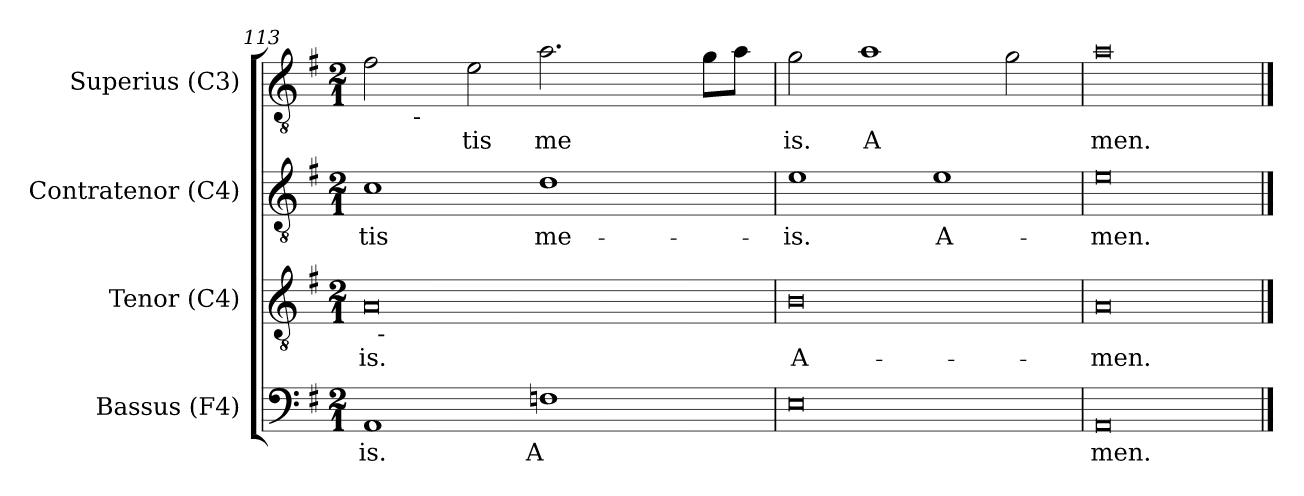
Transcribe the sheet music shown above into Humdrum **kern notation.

**kern	**text	**kern	**text	**kern	**text	**kern	**text
*part4	*part4	*part3	*part3	*part2	*part2	*part1	*part1
*staff4	*staff4	*staff3	*staff3	*staff2	*staff2	*staff1	*staff1
*I"Bassus (F4)	*	*I"Tenor (C4)	*	*I"Contratenor (C4)	*	*I"Superius (C3)	*
*I'B.	*	*I'T.	*	*I'C.	*	*I'S.	*
!!LO:PB:g=z
*clefF4	*	*clefGv2	*	*clefGv2	*	*clefGv2	*
*k[f#]	*	*k[f#]	*	*k[f#]	*	*k[f#]	*
*G:	*	*G:	*	*G:	*	*G:	*
*M2/1	*	*M2/1	*	*M2/1	*	*M2/1	*
=113	=113	=113	=113	=113	=113	=113	=113
!	!LO:LY:b:cj	!	!LO:LY:b:cj	!	!LO:LY:b:cj	!	!LO:LY:b:cj
*	*	*^	*	*	*	*^	*
1AA	-is.	0A	32ryy	-is.	1c	-tis	2f#\	8.ryy	--
!	!	!	!LO:TX:b:t=-	!	!	!	!	!	!
.	.	.	1ryy	.	.	.	.	.	.
!	!	!	!	!	!	!	!	!LO:TX:b:t=-	!
.	.	.	.	.	.	.	.	1ryy	.
!	!	!	!	!	!	!	!	!	!LO:LY:b:cj
.	.	.	.	.	.	.	2e\	.	-tis
!	!LO:LY:b:cj	!	!	!	!	!LO:LY:b:cj	!	!	!LO:LY:b:cj
1F	A-	.	.	.	1d	me-	2.a\	.	me-
.	.	.	2ryy	.	.	.	.	.	.
.	.	.	.	.	.	.	.	2ryy	.
.	.	.	4...ryy	.	.	.	.	.	.
.	.	.	.	.	.	.	.	4ryy	.
!	!	!	!	!	!	!	!	!	!LO:LY:b:cj
.	.	.	.	.	.	.	8g\L	.	--
!	!	!	!	!	!	!	!	!	!LO:LY:b:cj
.	.	.	.	.	.	.	8a\J	.	--
.	.	.	.	.	.	.	.	16ryy	.
=114	=114	=114	=114	=114	=114	=114	=114	=114	=114
!	!LO:LY:b:cj	!	!	!LO:LY:b:cj	!	!LO:LY:b:cj	!	!	!LO:LY:b:cj
*	*	*v	*v	*	*	*	*v	*v	*
0E	--	0B	A-	1e	-is.	2g\	-is.
!	!	!	!	!	!	!	!LO:LY:b:cj
.	.	.	.	.	.	1a	A-
!	!	!	!	!	!LO:LY:b:cj	!	!
.	.	.	.	1e	A-	.	.
!	!	!	!	!	!	!	!LO:LY:b:cj
.	.	.	.	.	.	2g\	--
=115	=115	=115	=115	=115	=115	=115	=115
!	!LO:LY:b:cj	!	!LO:LY:b:cj	!	!LO:LY:b:cj	!	!LO:LY:b:cj
0AA	-men.	0A	-men.	0e	-men.	0a	-men.
==	==	==	==	==	==	==	==
*-	*-	*-	*-	*-	*-	*-	*-
